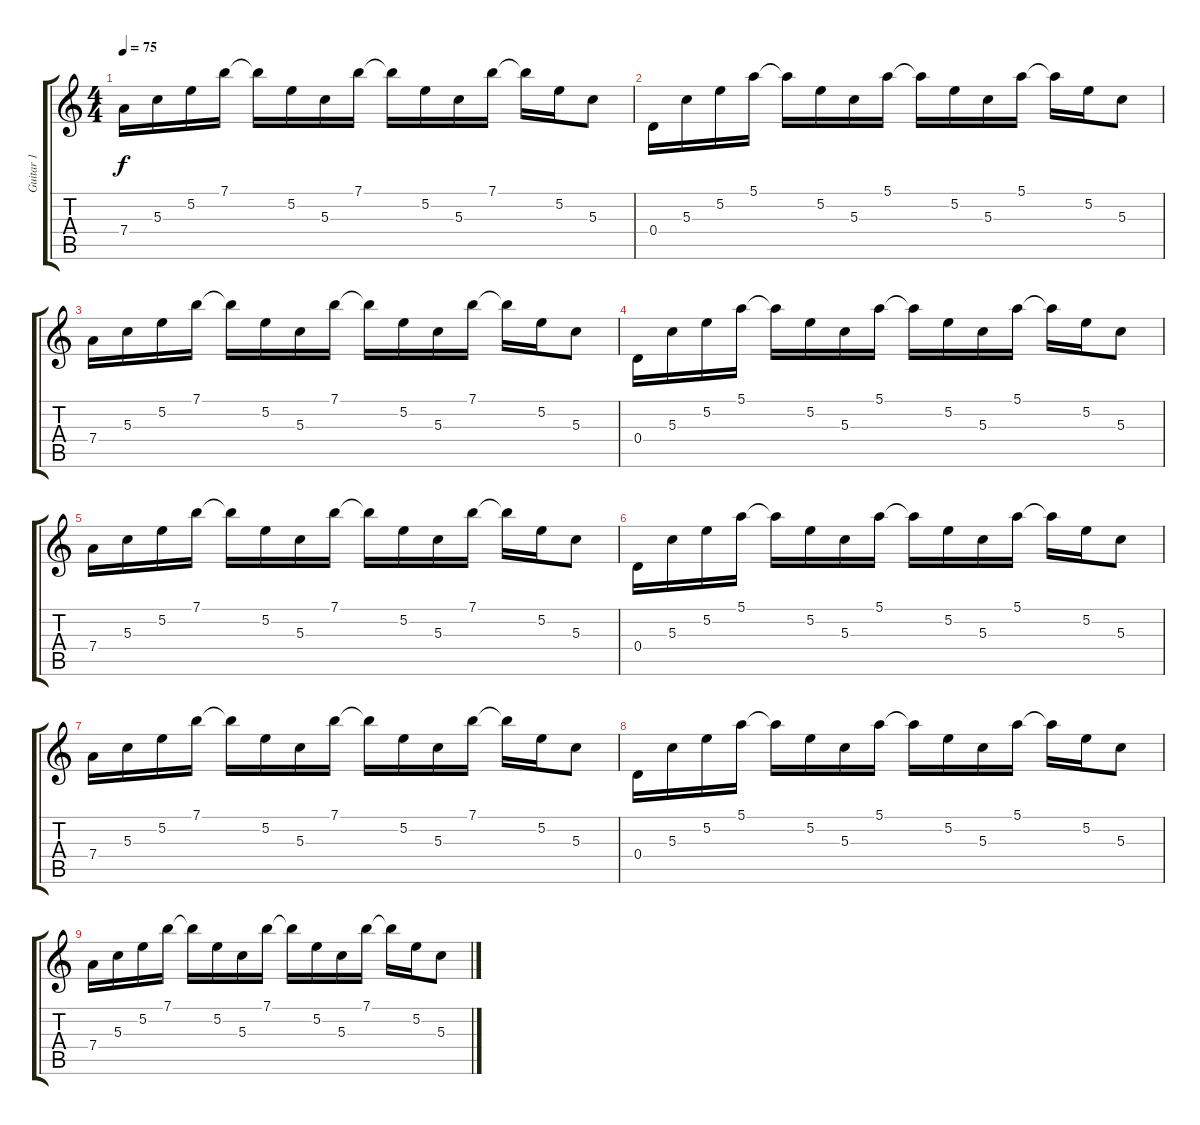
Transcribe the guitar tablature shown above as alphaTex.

\track ("Guitar 1" "Guitar 1") {instrument electricguitarclean}
\staff {score tabs}
\tuning (E4 B3 G3 D3 A2 E2) {hide}
\ts (4 4)
\tempo 75
\clef g2
\ks c
7.4.16{dy f} 5.3.16 5.2.16 7.1.16 7.1{t}.16 5.2.16 5.3.16 7.1.16 7.1{t}.16 5.2.16 5.3.16 7.1.16 7.1{t}.16 5.2.16 5.3.8 |
0.4.16 5.3.16 5.2.16 5.1.16 5.1{t}.16 5.2.16 5.3.16 5.1.16 5.1{t}.16 5.2.16 5.3.16 5.1.16 5.1{t}.16 5.2.16 5.3.8 |
7.4.16 5.3.16 5.2.16 7.1.16 7.1{t}.16 5.2.16 5.3.16 7.1.16 7.1{t}.16 5.2.16 5.3.16 7.1.16 7.1{t}.16 5.2.16 5.3.8 |
0.4.16 5.3.16 5.2.16 5.1.16 5.1{t}.16 5.2.16 5.3.16 5.1.16 5.1{t}.16 5.2.16 5.3.16 5.1.16 5.1{t}.16 5.2.16 5.3.8 |
7.4.16 5.3.16 5.2.16 7.1.16 7.1{t}.16 5.2.16 5.3.16 7.1.16 7.1{t}.16 5.2.16 5.3.16 7.1.16 7.1{t}.16 5.2.16 5.3.8 |
0.4.16 5.3.16 5.2.16 5.1.16 5.1{t}.16 5.2.16 5.3.16 5.1.16 5.1{t}.16 5.2.16 5.3.16 5.1.16 5.1{t}.16 5.2.16 5.3.8 |
7.4.16 5.3.16 5.2.16 7.1.16 7.1{t}.16 5.2.16 5.3.16 7.1.16 7.1{t}.16 5.2.16 5.3.16 7.1.16 7.1{t}.16 5.2.16 5.3.8 |
0.4.16 5.3.16 5.2.16 5.1.16 5.1{t}.16 5.2.16 5.3.16 5.1.16 5.1{t}.16 5.2.16 5.3.16 5.1.16 5.1{t}.16 5.2.16 5.3.8 |
7.4.16 5.3.16 5.2.16 7.1.16 7.1{t}.16 5.2.16 5.3.16 7.1.16 7.1{t}.16 5.2.16 5.3.16 7.1.16 7.1{t}.16 5.2.16 5.3.8
